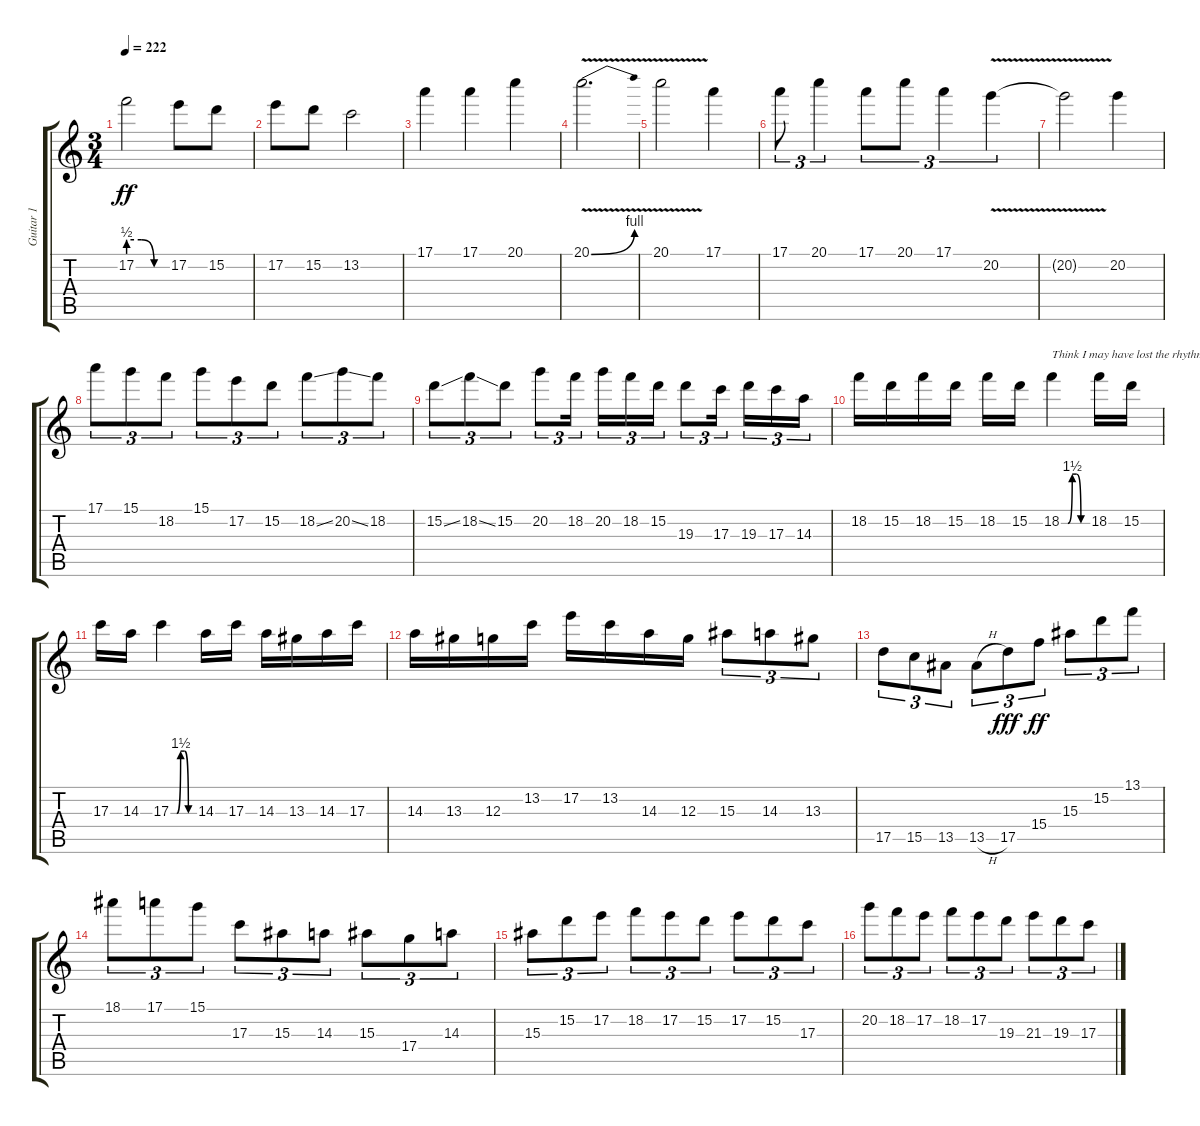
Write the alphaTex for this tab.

\track ("Guitar 1" "Guitar 1") {instrument distortionguitar}
\staff {score tabs}
\tuning (E4 B3 G3 D3 A2 E2) {hide}
\ts (3 4)
\tempo 222
\clef g2
\ks c
17.2{be (custom 0 2 20 2 40 0 60 0)}.2{dy ff} 17.2.8 15.2.8 |
17.2.8 15.2.8 13.2.2 |
17.1.4 17.1.4 20.1.4 |
20.1{be (bend 0 0 60 4) v}.2{d} |
20.1{v}.2 17.1.4 |
17.1.8{tu (3 2)} 20.1.4{tu (3 2)} 17.1.8{tu (3 2)} 20.1.8{tu (3 2)} 17.1.4{tu (3 2)} 20.2{v}.4{tu (3 2)} |
20.2{t}.2 20.2.4 |
17.1.8{tu (3 2)} 15.1.8{tu (3 2)} 18.2.8{tu (3 2)} 15.1.8{tu (3 2)} 17.2.8{tu (3 2)} 15.2.8{tu (3 2)} 18.2{ss}.8{tu (3 2)} 20.2{ss}.8{tu (3 2)} 18.2.8{tu (3 2)} |
15.2{ss}.8{tu (3 2)} 18.2{ss}.8{tu (3 2)} 15.2.8{tu (3 2)} 20.2.8{tu (3 2)} 18.2.16{tu (3 2)} 20.2.16{tu (3 2)} 18.2.16{tu (3 2)} 15.2.16{tu (3 2)} 19.3.8{tu (3 2)} 17.3.16{tu (3 2)} 19.3.16{tu (3 2)} 17.3.16{tu (3 2)} 14.3.16{tu (3 2)} |
18.2.16 15.2.16 18.2.16 15.2.16 18.2.16 15.2.16 18.2{be (custom 0 0 15 0 25 6 35 6 45 0 60 0)}.4{txt "Think I may have lost the rhythm a little somewhere around here..."} 18.2.16 15.2.16 |
17.3.16 14.3.16 17.3{be (custom 0 0 15 0 25 6 35 6 45 0 60 0)}.4 14.3.16 17.3.16 14.3.16 13.3.16 14.3.16 17.3.16 |
14.3.16 13.3.16 12.3.16 13.2.16 17.2.16 13.2.16 14.3.16 12.3.16 15.3.8{tu (3 2)} 14.3.8{tu (3 2)} 13.3.8{tu (3 2)} |
17.5.8{tu (3 2)} 15.5.8{tu (3 2)} 13.5.8{tu (3 2)} 13.5{h}.8{tu (3 2)} 17.5.8{tu (3 2) dy fff} 15.4.8{tu (3 2) dy ff} 15.3.8{tu (3 2)} 15.2.8{tu (3 2)} 13.1.8{tu (3 2)} |
18.1.8{tu (3 2)} 17.1.8{tu (3 2)} 15.1.8{tu (3 2)} 17.3.8{tu (3 2)} 15.3.8{tu (3 2)} 14.3.8{tu (3 2)} 15.3.8{tu (3 2)} 17.4.8{tu (3 2)} 14.3.8{tu (3 2)} |
15.3.8{tu (3 2)} 15.2.8{tu (3 2)} 17.2.8{tu (3 2)} 18.2.8{tu (3 2)} 17.2.8{tu (3 2)} 15.2.8{tu (3 2)} 17.2.8{tu (3 2)} 15.2.8{tu (3 2)} 17.3.8{tu (3 2)} |
20.2.8{tu (3 2)} 18.2.8{tu (3 2)} 17.2.8{tu (3 2)} 18.2.8{tu (3 2)} 17.2.8{tu (3 2)} 19.3.8{tu (3 2)} 21.3.8{tu (3 2)} 19.3.8{tu (3 2)} 17.3.8{tu (3 2)}
